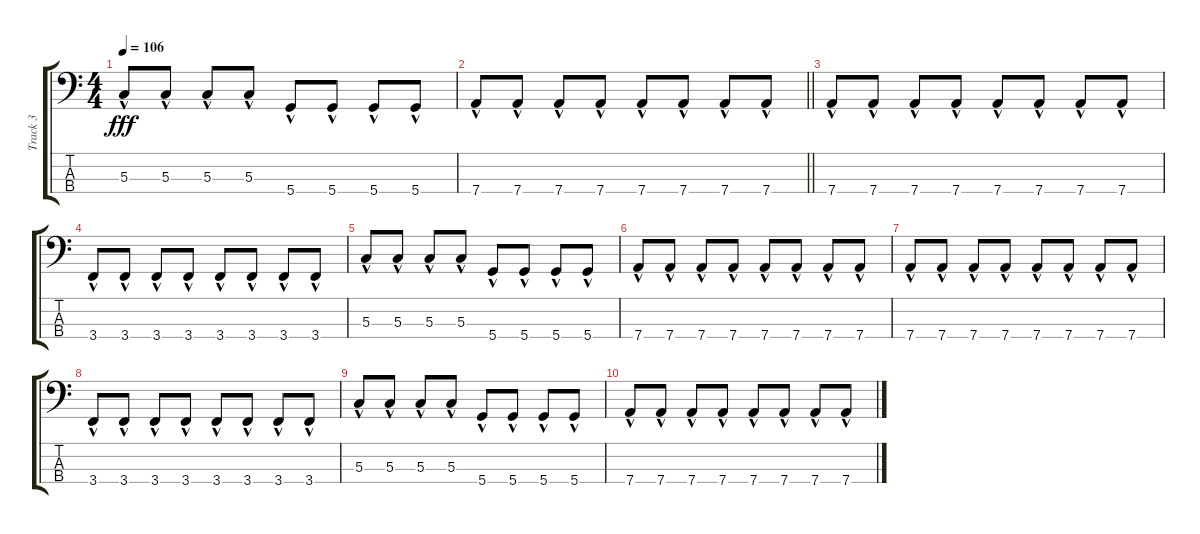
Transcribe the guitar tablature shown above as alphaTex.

\track ("Track 3" "Track 3") {instrument electricbassfinger}
\staff {score tabs}
\tuning (F2 C2 G1 D1) {hide}
\ts (4 4)
\tempo 106
\clef f4
\ks c
5.3{hac}.8{dy fff} 5.3{hac}.8 5.3{hac}.8 5.3{hac}.8 5.4{hac}.8 5.4{hac}.8 5.4{hac}.8 5.4{hac}.8 |
\barLineRight lightlight
7.4{hac}.8 7.4{hac}.8 7.4{hac}.8 7.4{hac}.8 7.4{hac}.8 7.4{hac}.8 7.4{hac}.8 7.4{hac}.8 |
\section ("" "")
7.4{hac}.8 7.4{hac}.8 7.4{hac}.8 7.4{hac}.8 7.4{hac}.8 7.4{hac}.8 7.4{hac}.8 7.4{hac}.8 |
3.4{hac}.8 3.4{hac}.8 3.4{hac}.8 3.4{hac}.8 3.4{hac}.8 3.4{hac}.8 3.4{hac}.8 3.4{hac}.8 |
5.3{hac}.8 5.3{hac}.8 5.3{hac}.8 5.3{hac}.8 5.4{hac}.8 5.4{hac}.8 5.4{hac}.8 5.4{hac}.8 |
7.4{hac}.8 7.4{hac}.8 7.4{hac}.8 7.4{hac}.8 7.4{hac}.8 7.4{hac}.8 7.4{hac}.8 7.4{hac}.8 |
7.4{hac}.8 7.4{hac}.8 7.4{hac}.8 7.4{hac}.8 7.4{hac}.8 7.4{hac}.8 7.4{hac}.8 7.4{hac}.8 |
3.4{hac}.8 3.4{hac}.8 3.4{hac}.8 3.4{hac}.8 3.4{hac}.8 3.4{hac}.8 3.4{hac}.8 3.4{hac}.8 |
5.3{hac}.8 5.3{hac}.8 5.3{hac}.8 5.3{hac}.8 5.4{hac}.8 5.4{hac}.8 5.4{hac}.8 5.4{hac}.8 |
7.4{hac}.8 7.4{hac}.8 7.4{hac}.8 7.4{hac}.8 7.4{hac}.8 7.4{hac}.8 7.4{hac}.8 7.4{hac}.8
